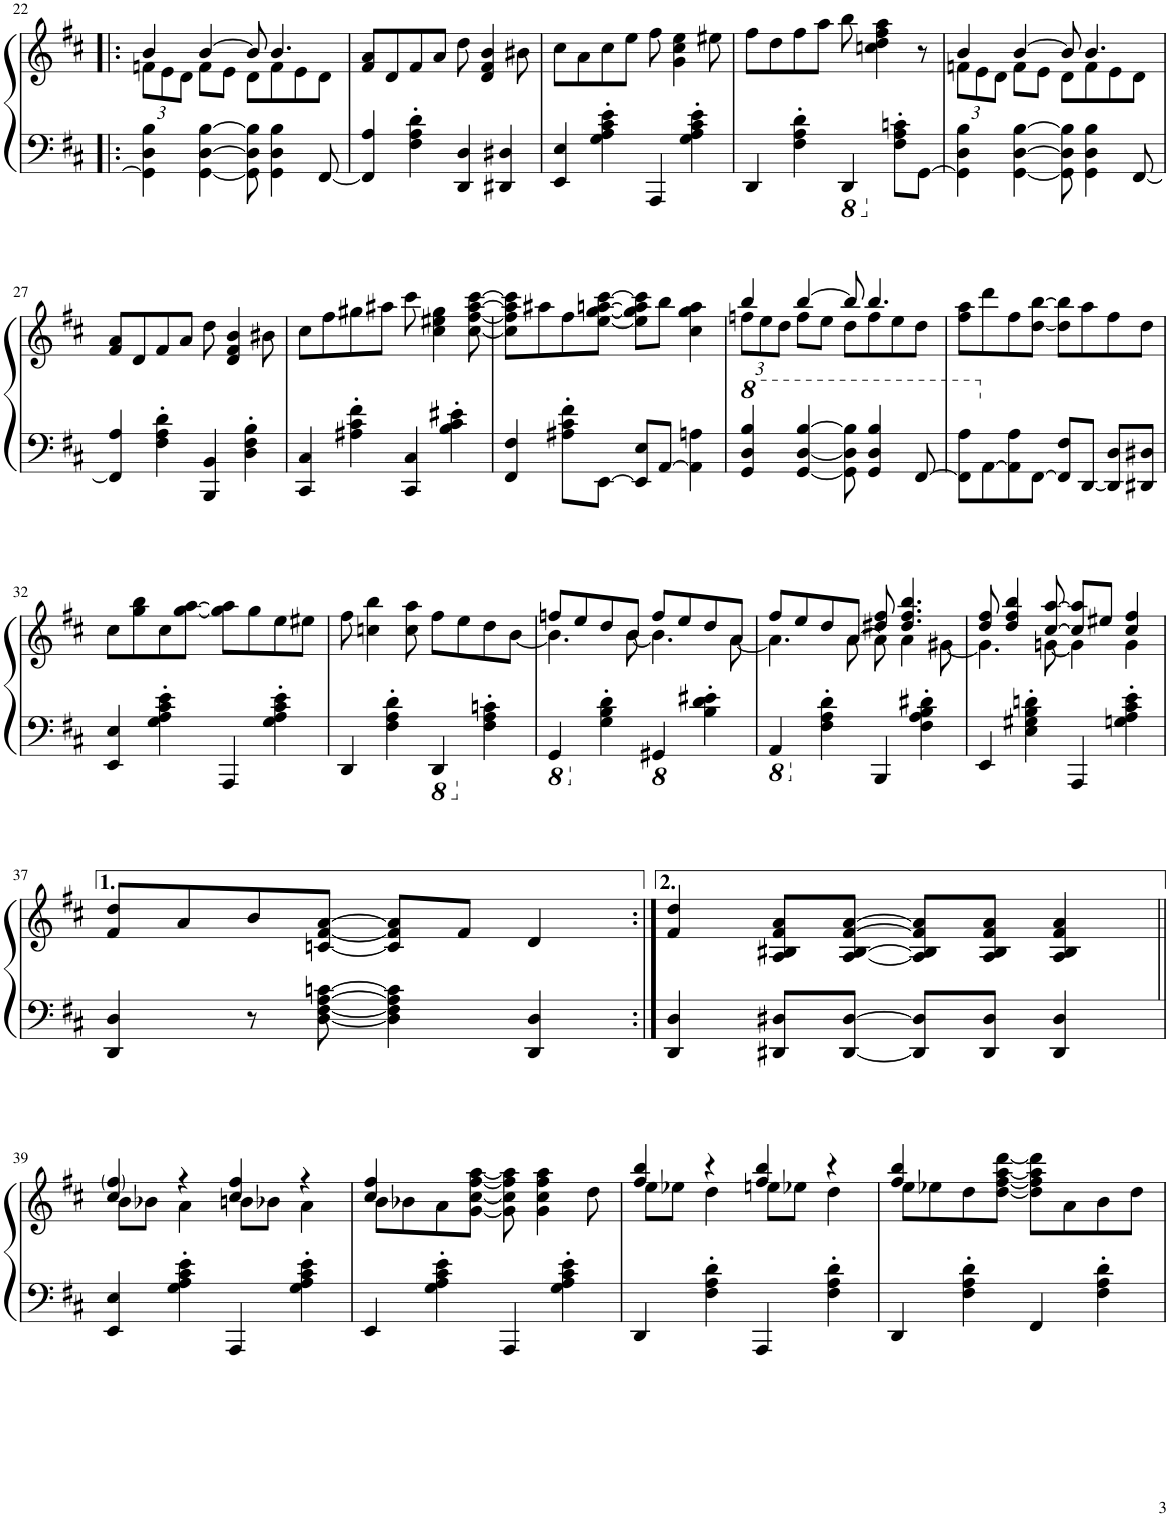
**kern	**kern
*part1	*part1
*staff2	*staff1
*I"Piano	*
*I'Pno.	*
!!LO:PB:g=z
*clefF4	*clefG2
*k[f#c#]	*k[f#c#]
*D:	*D:
*M4/4	*M4/4
*met(c)	*met(c)
=22!|:	=22!|:
*	*^
*	*	*Xbrackettup
4GG\] 4D\ 4B\	4b/	12fn\L
.	.	12e\
.	.	12d\J
[4GG\ [4D\ [4B\	[4b/	8f\L
.	.	8e\J
8GG\] 8D\] 8B\]	8b/]	8d\L
4GG\ 4D\ 4B\	4.b/	8f\
.	.	8e\
[8FF#/	.	8d\J
*	*v	*v
=23	=23
4FF#/] 4A/	8f#/ 8a/L
.	8d/
4F#\' 4A\' 4d\'	8f#/
.	8a/J
4DD/ 4D/	8dd\
.	4d/ 4f#/ 4b/
4DD#X/ 4D#X/	.
.	8b#X\
=24	=24
4EE/ 4E/	8cc#\L
.	8a\
4G\' 4A\' 4c#\' 4e\'	8cc#\
.	8ee\J
4AAA/	8ff#\
.	4g\ 4cc#\ 4ee\
4G\' 4A\' 4c#\' 4e\'	.
.	8ee#X\
=25	=25
4DD/	8ff#\L
.	8dd\
4F#\' 4A\' 4d\'	8ff#\
.	8aa\J
*8ba	*
4DDD/	8bb\
.	4ccn\ 4dd\ 4ff#\ 4aa\
*X8ba	*
8F#\' 8A\' 8cn\'L	.
[8GG\J	8r
=26	=26
*	*^
4GG\] 4D\ 4B\	4b/	12fn\L
.	.	12e\
.	.	12d\J
[4GG\ [4D\ [4B\	[4b/	8f\L
.	.	8e\J
8GG\] 8D\] 8B\]	8b/]	8d\L
4GG\ 4D\ 4B\	4.b/	8f\
.	.	8e\
[8FF#/	.	8d\J
*	*v	*v
!!LO:LB:g=z
=27	=27
4FF#/] 4A/	8f#/ 8a/L
.	8d/
4F#\' 4A\' 4d\'	8f#/
.	8a/J
4BBB/ 4BB/	8dd\
.	4d/ 4f#/ 4b/
4D\' 4F#\' 4B\'	.
.	8b#X\
=28	=28
4CC#/ 4C#/	8cc#\L
.	8ff#\
4A#X\' 4c#\' 4f#\'	8gg#X\
.	8aa#X\J
4CC#/ 4C#/	8ccc#\
.	4cc#\ 4ee#X\ 4gg#\
4B\' 4c#\' 4e#X\'	.
.	[8cc#\ [8ff#\ [8aa#\ [8ccc#\
=29	=29
4FF#/ 4F#/	8cc#\] 8ff#\] 8aa#\] 8ccc#\]L
.	8aa#X\
8A#X\' 8c#\' 8f#\'L	8ff#\
[8EE\J	[8ee\ [8gg\ [8aan\ [8ccc#\J
8EE/] 8E/L	8ee\] 8gg\] 8aa\] 8ccc#\]L
[8AA/J	8bb\J
4AA\] 4An\	4cc#\ 4gg\ 4aa\
=30	=30
*8va	*
*	*^
4G/ 4d/ 4b/	4bb/	12ffn\L
.	.	12ee\
.	.	12dd\J
[4G/ [4d/ [4b/	[4bb/	8ff\L
.	.	8ee\J
8G\] 8d\] 8b\]	8bb/]	8dd\L
4G/ 4d/ 4b/	4.bb/	8ff\
.	.	8ee\
[8F#/	.	8dd\J
*	*v	*v
=31	=31
8F#\] 8a\L	8ff#\ 8aa\L
*X8va	*
[8AA\	8ddd\
8AA\] 8A\	8ff#\
[8FF#\J	[8dd\ [8bb\J
8FF#/] 8F#/L	8dd\] 8bb\]L
[8DD/J	8aa\
8DD/] 8D/L	8ff#\
8DD#X/ 8D#X/J	8dd\J
!!LO:LB:g=z
=32	=32
4EE/ 4E/	8cc#\L
.	8gg\ 8bb\
4G\' 4A\' 4c#\' 4e\'	8cc#\
.	[8gg\ [8aa\J
4AAA/	8gg\] 8aa\]L
.	8gg\
4G\' 4A\' 4c#\' 4e\'	8ee\
.	8ee#X\J
=33	=33
4DD/	8ff#\
.	4ccn\ 4bb\
4F#\' 4A\' 4d\'	.
.	8cc\ 8aa\
*8ba	*
4DDD/	8ff#\L
.	8ee\
*X8ba	*
4F#\' 4A\' 4cn\'	8dd\
.	[8b\J
=34	=34
*8ba	*
*	*^
4GGG/	8ffn/L	4.b\]
.	8ee/	.
*X8ba	*	*
4G\' 4B\' 4d\'	8dd/	.
.	8b/J	[8b\
*8ba	*	*
4GGG#X/	8ff/L	4.b\]
.	8ee/	.
*X8ba	*	*
4B\' 4d\' 4e#X\'	8dd/	.
.	8a/J	[8a\
=35	=35	=35
*8ba	*	*
4AAA/	8ff#/L	4.a\]
.	8ee/	.
*X8ba	*	*
4F#\' 4A\' 4d\'	8dd/	.
.	[8a/J	8a\
4BBB/	8dd#X/ 8ff#/	8a\]
.	4.dd#/ 4.ff#/ 4.bb/	4a\
4F#\' 4A\' 4B\' 4d#X\'	.	.
.	.	[8g#X\
=36	=36	=36
4EE/	8dd/ 8ff#/	4.g#\]
.	4dd/ 4ff#/ 4bb/	.
4E\' 4G#X\' 4B\' 4dn\'	.	.
.	[8cc#/ [8aa/	[8gn\
4AAA/	8cc#/] 8aa/]L	4g\]
.	8ee#X/J	.
4Gn\' 4A\' 4c#\' 4e\'	4cc#/ 4ff#/	4g\
*	*v	*v
!!LO:LB:g=z
=37	=37
4DD/ 4D/	8f#/ 8dd/L
.	8a/
8r	8b/
[8D\ [8F#\ [8A\ [8cn\	[8cn/ [8f#/ [8a/J
4D\] 4F#\] 4A\] 4c\]	8c/] 8f#/] 8a/]L
.	8f#/J
4DD/ 4D/	4d/
=38:|!	=38:|!
4DD/ 4D/	4f#/ 4dd/
8DD#X/ 8D#X/L	8A/ 8B#X/ 8f#/ 8a/L
[8DD#/ [8D#/J	[8A/ [8B#/ [8f#/ [8a/J
8DD#/] 8D#/]L	8A/] 8B#/] 8f#/] 8a/]L
8DD#/ 8D#/J	8A/ 8B#/ 8f#/ 8a/J
4DD#/ 4D#/	4A/ 4B#/ 4f#/ 4a/
!!LO:LB:g=z
=39||	=39||
*	*^
4EE/ 4E/	4cc#/ 4ff#/	8b\L
.	.	8b-X\J
4G\' 4A\' 4c#\' 4e\'	4r	4a\
4AAA/	4cc#/ 4ff#/	8bn\L
.	.	8b-X\J
4G\' 4A\' 4c#\' 4e\'	4r	4a\
=40	=40	=40
4EE/	4cc#/ 4ff#/	8b\L
.	.	8b-X\
4G\' 4A\' 4c#\' 4e\'	4ryy	8a\
.	.	[8g\ [8cc#\ [8ff#\ [8aa\J
4AAA/	8g\] 8cc#\] 8ff#\] 8aa\]	2ryy
.	4g\ 4cc#\ 4ff#\ 4aa\	.
4G\' 4A\' 4c#\' 4e\'	.	.
.	8dd\	.
=41	=41	=41
4DD/	4ff#/ 4bb/	8ee\L
.	.	8ee-X\J
4F#\' 4A\' 4d\'	4r	4dd\
4AAA/	4ff#/ 4bb/	8een\L
.	.	8ee-X\J
4F#\' 4A\' 4d\'	4r	4dd\
=42	=42	=42
4DD/	4ff#/ 4bb/	8ee\L
.	.	8ee-X\
4F#\' 4A\' 4d\'	4ryy	8dd\
.	.	[8dd\ [8ff#\ [8aa\ [8ddd\J
4FF#/	8dd\] 8ff#\] 8aa\] 8ddd\]L	2ryy
.	8a\	.
4F#\' 4A\' 4d\'	8b\	.
.	8dd\J	.
*	*v	*v
=	=
*-	*-
